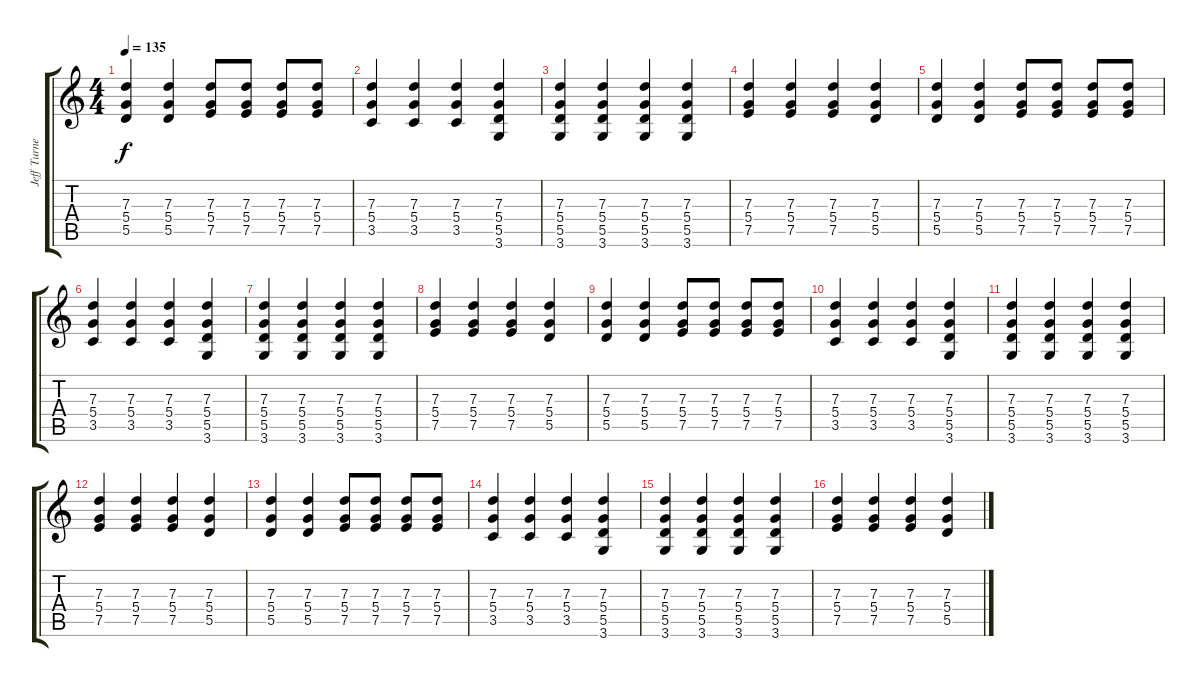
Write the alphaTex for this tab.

\track ("Jeff Turner" "Jeff Turne") {instrument acousticguitarsteel}
\staff {score tabs}
\tuning (E4 B3 G3 D3 A2 E2) {hide}
\ts (4 4)
\tempo 135
\clef g2
\ks c
(7.3 5.4 5.5).4{dy f} (7.3 5.4 5.5).4 (7.3 5.4 7.5).8 (7.3 5.4 7.5).8 (7.3 5.4 7.5).8 (7.3 5.4 7.5).8 |
(7.3 5.4 3.5).4 (7.3 5.4 3.5).4 (7.3 5.4 3.5).4 (7.3 5.4 5.5 3.6).4 |
(7.3 5.4 5.5 3.6).4 (7.3 5.4 5.5 3.6).4 (7.3 5.4 5.5 3.6).4 (7.3 5.4 5.5 3.6).4 |
(7.3 5.4 7.5).4 (7.3 5.4 7.5).4 (7.3 5.4 7.5).4 (7.3 5.4 5.5).4 |
(7.3 5.4 5.5).4 (7.3 5.4 5.5).4 (7.3 5.4 7.5).8 (7.3 5.4 7.5).8 (7.3 5.4 7.5).8 (7.3 5.4 7.5).8 |
(7.3 5.4 3.5).4 (7.3 5.4 3.5).4 (7.3 5.4 3.5).4 (7.3 5.4 5.5 3.6).4 |
(7.3 5.4 5.5 3.6).4 (7.3 5.4 5.5 3.6).4 (7.3 5.4 5.5 3.6).4 (7.3 5.4 5.5 3.6).4 |
(7.3 5.4 7.5).4 (7.3 5.4 7.5).4 (7.3 5.4 7.5).4 (7.3 5.4 5.5).4 |
(7.3 5.4 5.5).4 (7.3 5.4 5.5).4 (7.3 5.4 7.5).8 (7.3 5.4 7.5).8 (7.3 5.4 7.5).8 (7.3 5.4 7.5).8 |
(7.3 5.4 3.5).4 (7.3 5.4 3.5).4 (7.3 5.4 3.5).4 (7.3 5.4 5.5 3.6).4 |
(7.3 5.4 5.5 3.6).4 (7.3 5.4 5.5 3.6).4 (7.3 5.4 5.5 3.6).4 (7.3 5.4 5.5 3.6).4 |
(7.3 5.4 7.5).4 (7.3 5.4 7.5).4 (7.3 5.4 7.5).4 (7.3 5.4 5.5).4 |
(7.3 5.4 5.5).4 (7.3 5.4 5.5).4 (7.3 5.4 7.5).8 (7.3 5.4 7.5).8 (7.3 5.4 7.5).8 (7.3 5.4 7.5).8 |
(7.3 5.4 3.5).4 (7.3 5.4 3.5).4 (7.3 5.4 3.5).4 (7.3 5.4 5.5 3.6).4 |
(7.3 5.4 5.5 3.6).4 (7.3 5.4 5.5 3.6).4 (7.3 5.4 5.5 3.6).4 (7.3 5.4 5.5 3.6).4 |
(7.3 5.4 7.5).4 (7.3 5.4 7.5).4 (7.3 5.4 7.5).4 (7.3 5.4 5.5).4
